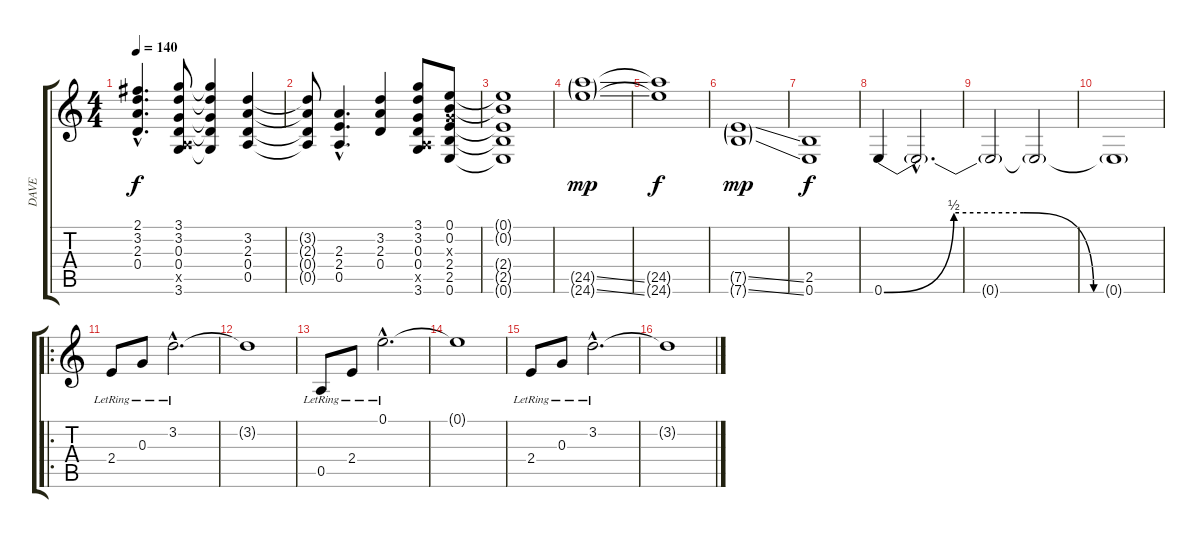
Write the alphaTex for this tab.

\track ("DAVE" "DAVE") {instrument overdrivenguitar}
\staff {score tabs}
\tuning (E4 B3 G3 D3 A2 E2) {hide}
\ts (4 4)
\tempo 140
\clef g2
\ks c
(2.1{hac} 3.2{hac} 2.3{hac} 0.4{hac}).4{d dy f instrument overdrivenguitar} (3.1 3.2 0.3 0.4 0.5{x} 3.6).8 (3.1{t} 3.2{t} 0.3{t} 0.4{t} 3.6{t}).4 (3.2 2.3 0.4 0.5).4 |
(3.2{t} 2.3{t} 0.4{t} 0.5{t}).8 (2.3{hac} 2.4{hac} 0.5{hac}).4{d} (3.2 2.3 0.4).4 (3.1 3.2 0.3 0.4 0.5{x} 3.6).8 (0.1 0.2 0.3{x} 2.4 2.5 0.6).8 |
(0.1{t} 0.2{t} 2.4{t} 2.5{t} 0.6{t}).1 |
(24.5{ss g} 24.6{ss g}).1{dy mp} |
(24.5{t} 24.6{t}).1{dy f} |
(7.5{ss g} 7.6{ss g}).1{dy mp} |
(2.5 0.6).1{dy f} |
0.6{be (custom 0 0 15 2 30 2 45 0 60 0)}.4 0.6{hac t}.2{d} |
0.6{t}.2 0.6{t}.2 |
0.6{t}.1 |
\ro
2.4{lr}.8{instrument overdrivenguitar} 0.3{lr}.8 3.2{hac lr}.2{d} |
3.2{t}.1 |
0.5{lr}.8 2.4{lr}.8 0.1{hac lr}.2{d} |
0.1{t}.1 |
2.4{lr}.8 0.3{lr}.8 3.2{hac lr}.2{d} |
3.2{t}.1
